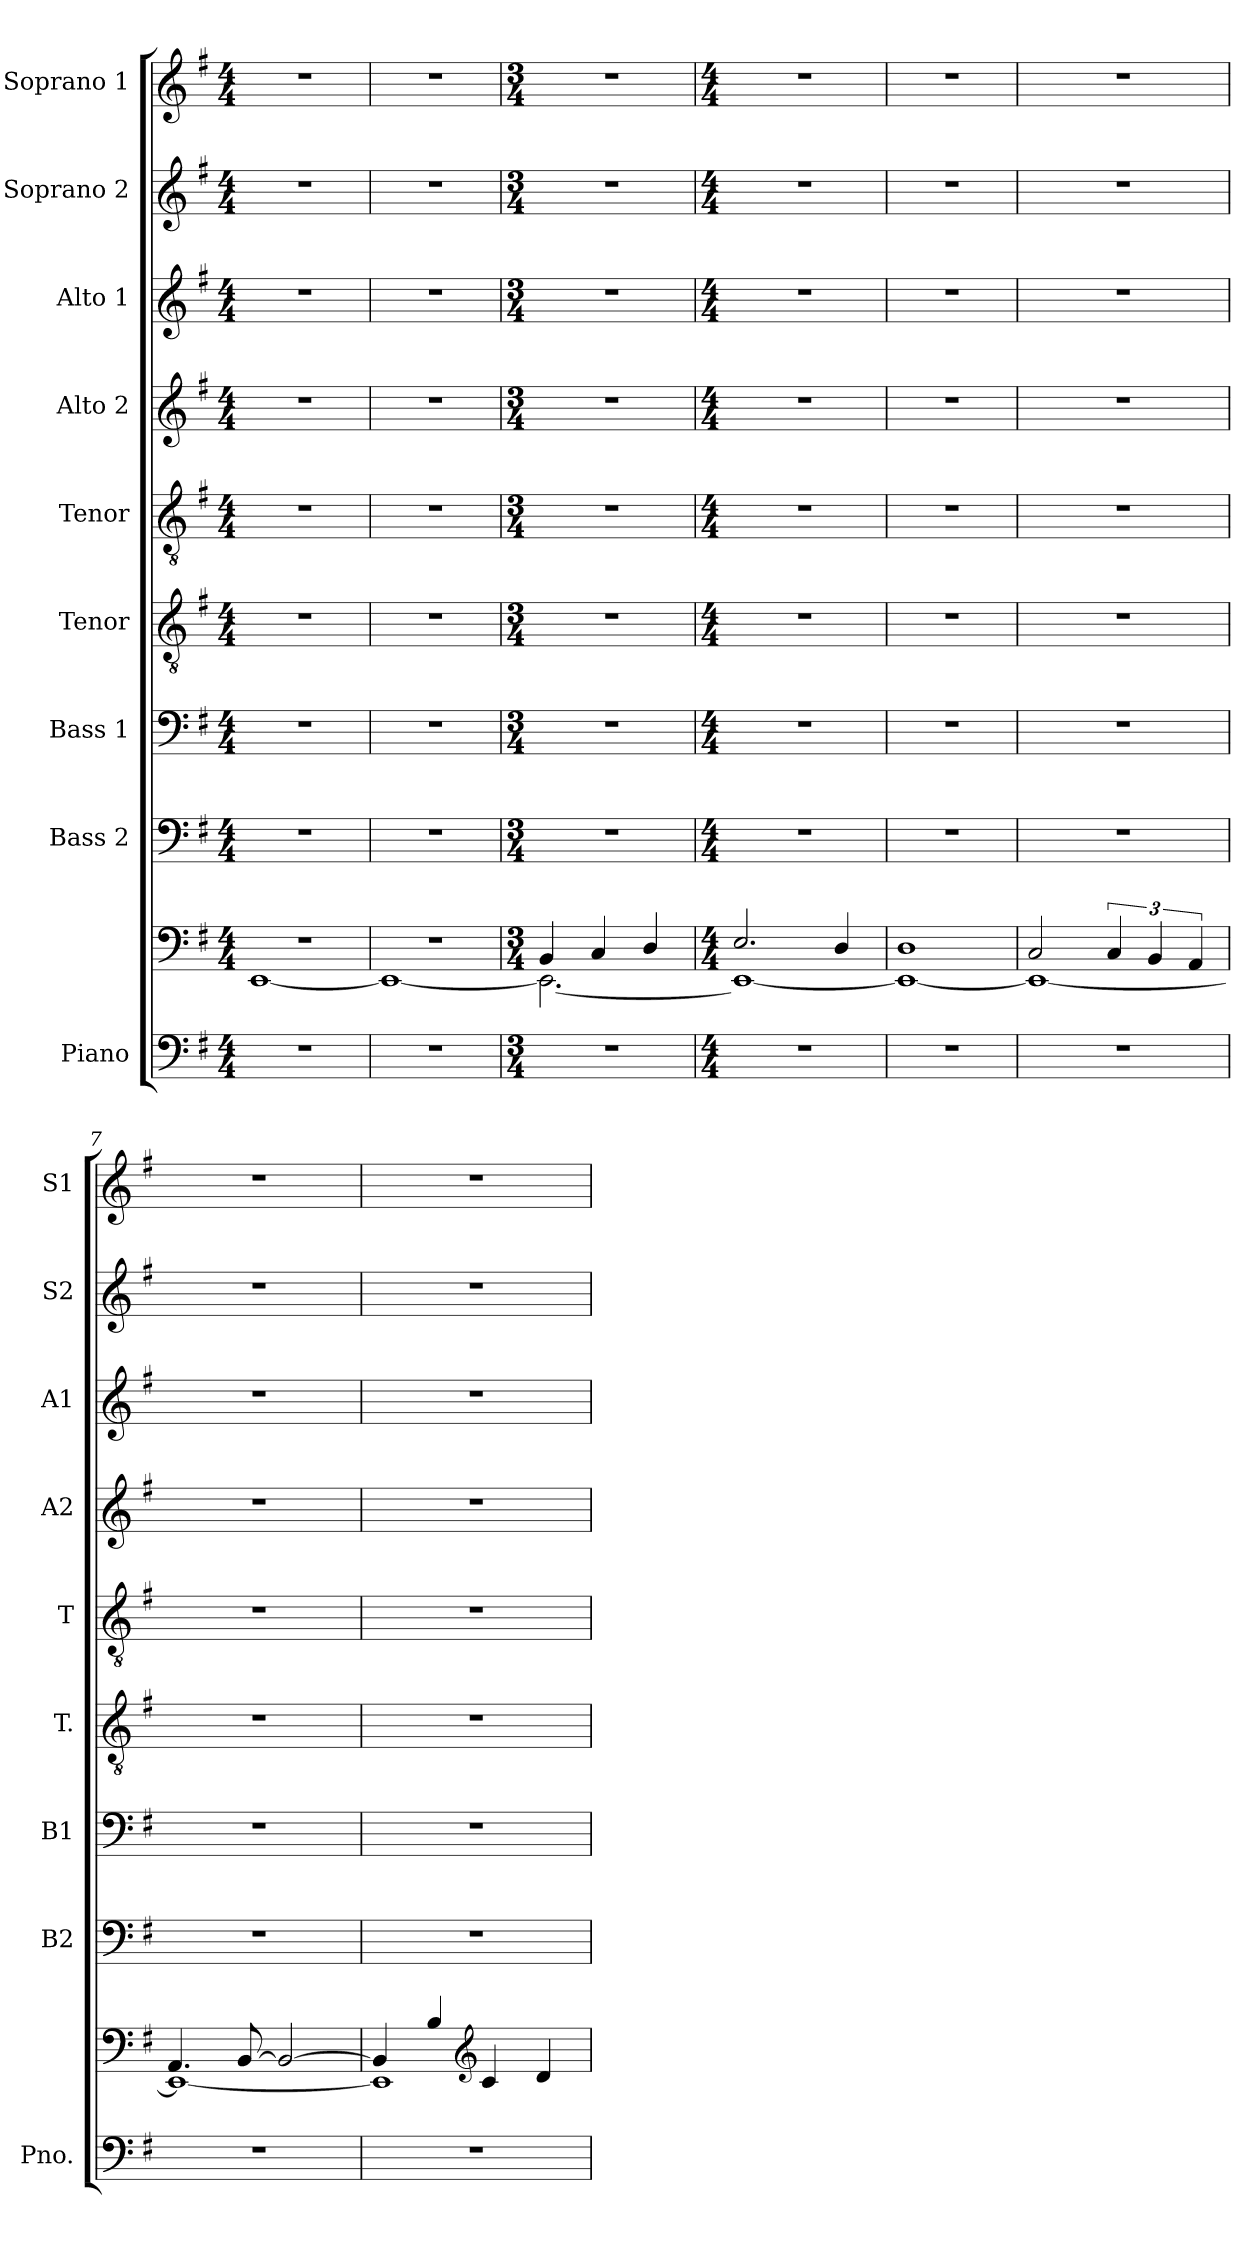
**kern	**kern	**kern	**kern	**kern	**kern	**kern	**kern	**kern	**kern
*part9	*part9	*part8	*part7	*part6	*part5	*part4	*part3	*part2	*part1
*staff10	*staff9	*staff8	*staff7	*staff6	*staff5	*staff4	*staff3	*staff2	*staff1
*I"Piano	*	*I"Bass 2	*I"Bass 1	*I"Tenor	*I"Tenor	*I"Alto 2	*I"Alto 1	*I"Soprano 2	*I"Soprano 1
*I'Pno.	*	*I'B2	*I'B1	*I'T.	*I'T	*I'A2	*I'A1	*I'S2	*I'S1
*clefF4	*clefF4	*clefF4	*clefF4	*clefGv2	*clefGv2	*clefG2	*clefG2	*clefG2	*clefG2
*k[f#]	*k[f#]	*k[f#]	*k[f#]	*k[f#]	*k[f#]	*k[f#]	*k[f#]	*k[f#]	*k[f#]
*M4/4	*M4/4	*M4/4	*M4/4	*M4/4	*M4/4	*M4/4	*M4/4	*M4/4	*M4/4
*MM56	*MM56	*MM56	*MM56	*MM56	*MM56	*MM56	*MM56	*MM56	*MM56
=1	=1	=1	=1	=1	=1	=1	=1	=1	=1
*	*^	*	*	*	*	*	*	*	*
1r	1r	[1EE	1r	1r	1r	1r	1r	1r	1r	1r
=2	=2	=2	=2	=2	=2	=2	=2	=2	=2	=2
1r	1r	1EE_	1r	1r	1r	1r	1r	1r	1r	1r
=3	=3	=3	=3	=3	=3	=3	=3	=3	=3	=3
*M3/4	*M3/4	*	*M3/4	*M3/4	*M3/4	*M3/4	*M3/4	*M3/4	*M3/4	*M3/4
2.r	4BB/	2.EE\_	2.r	2.r	2.r	2.r	2.r	2.r	2.r	2.r
.	4C/	.	.	.	.	.	.	.	.	.
.	4D/	.	.	.	.	.	.	.	.	.
=4	=4	=4	=4	=4	=4	=4	=4	=4	=4	=4
*M4/4	*M4/4	*	*M4/4	*M4/4	*M4/4	*M4/4	*M4/4	*M4/4	*M4/4	*M4/4
1r	2.E/	1EE_	1r	1r	1r	1r	1r	1r	1r	1r
.	4D/	.	.	.	.	.	.	.	.	.
=5	=5	=5	=5	=5	=5	=5	=5	=5	=5	=5
1r	1D	1EE_	1r	1r	1r	1r	1r	1r	1r	1r
=6	=6	=6	=6	=6	=6	=6	=6	=6	=6	=6
1r	2C/	1EE_	1r	1r	1r	1r	1r	1r	1r	1r
.	6C/	.	.	.	.	.	.	.	.	.
.	6BB/	.	.	.	.	.	.	.	.	.
.	6AA/	.	.	.	.	.	.	.	.	.
=7	=7	=7	=7	=7	=7	=7	=7	=7	=7	=7
1r	4.AA/	1EE_	1r	1r	1r	1r	1r	1r	1r	1r
.	[8BB/	.	.	.	.	.	.	.	.	.
.	2BB/_	.	.	.	.	.	.	.	.	.
=8	=8	=8	=8	=8	=8	=8	=8	=8	=8	=8
1r	4BB/]	1EE]	1r	1r	1r	1r	1r	1r	1r	1r
.	4B/	.	.	.	.	.	.	.	.	.
*	*clefG2	*	*	*	*	*	*	*	*	*
.	4c/	.	.	.	.	.	.	.	.	.
.	4d/	.	.	.	.	.	.	.	.	.
*	*v	*v	*	*	*	*	*	*	*	*
=	=	=	=	=	=	=	=	=	=
*-	*-	*-	*-	*-	*-	*-	*-	*-	*-
